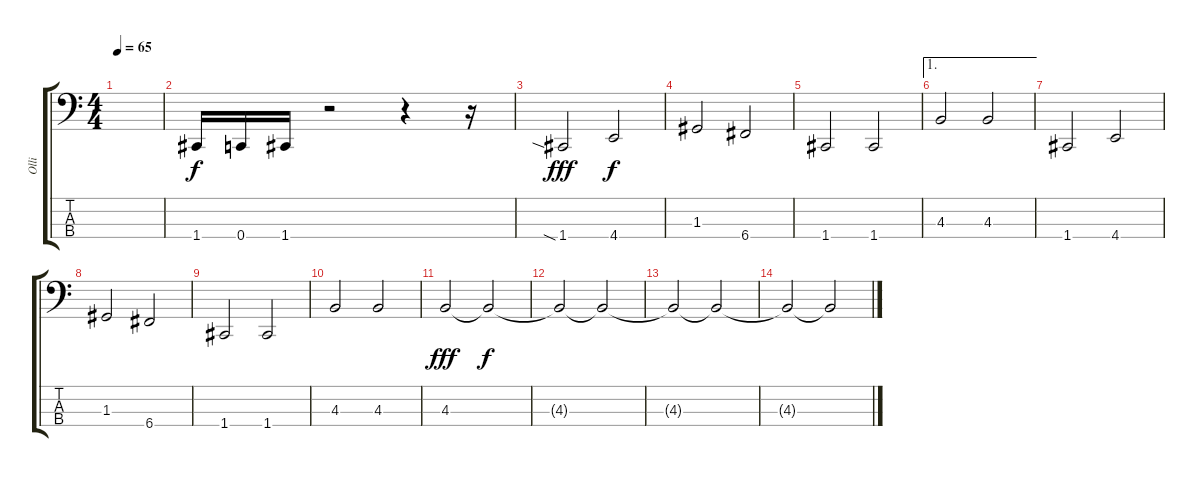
\track ("Olli" "Olli") {instrument electricbassfinger}
\staff {score tabs}
\tuning (F2 C2 G1 C1) {hide}
\ts (4 4)
\tempo 65
\clef f4
\ks c
|
1.4.16 0.4.16 1.4.16 r.2 r.4 r.16 |
1.4{sia}.2{dy fff} 4.4.2{dy f} |
1.3.2 6.4.2 |
1.4.2 1.4.2 |
\ae 1
4.3.2 4.3.2 |
1.4.2 4.4.2 |
1.3.2 6.4.2 |
1.4.2 1.4.2 |
4.3.2 4.3.2 |
4.3.2{dy fff} 4.3{t}.2{dy f} |
4.3{t}.2 4.3{t}.2 |
4.3{t}.2 4.3{t}.2 |
4.3{t}.2 4.3{t}.2
